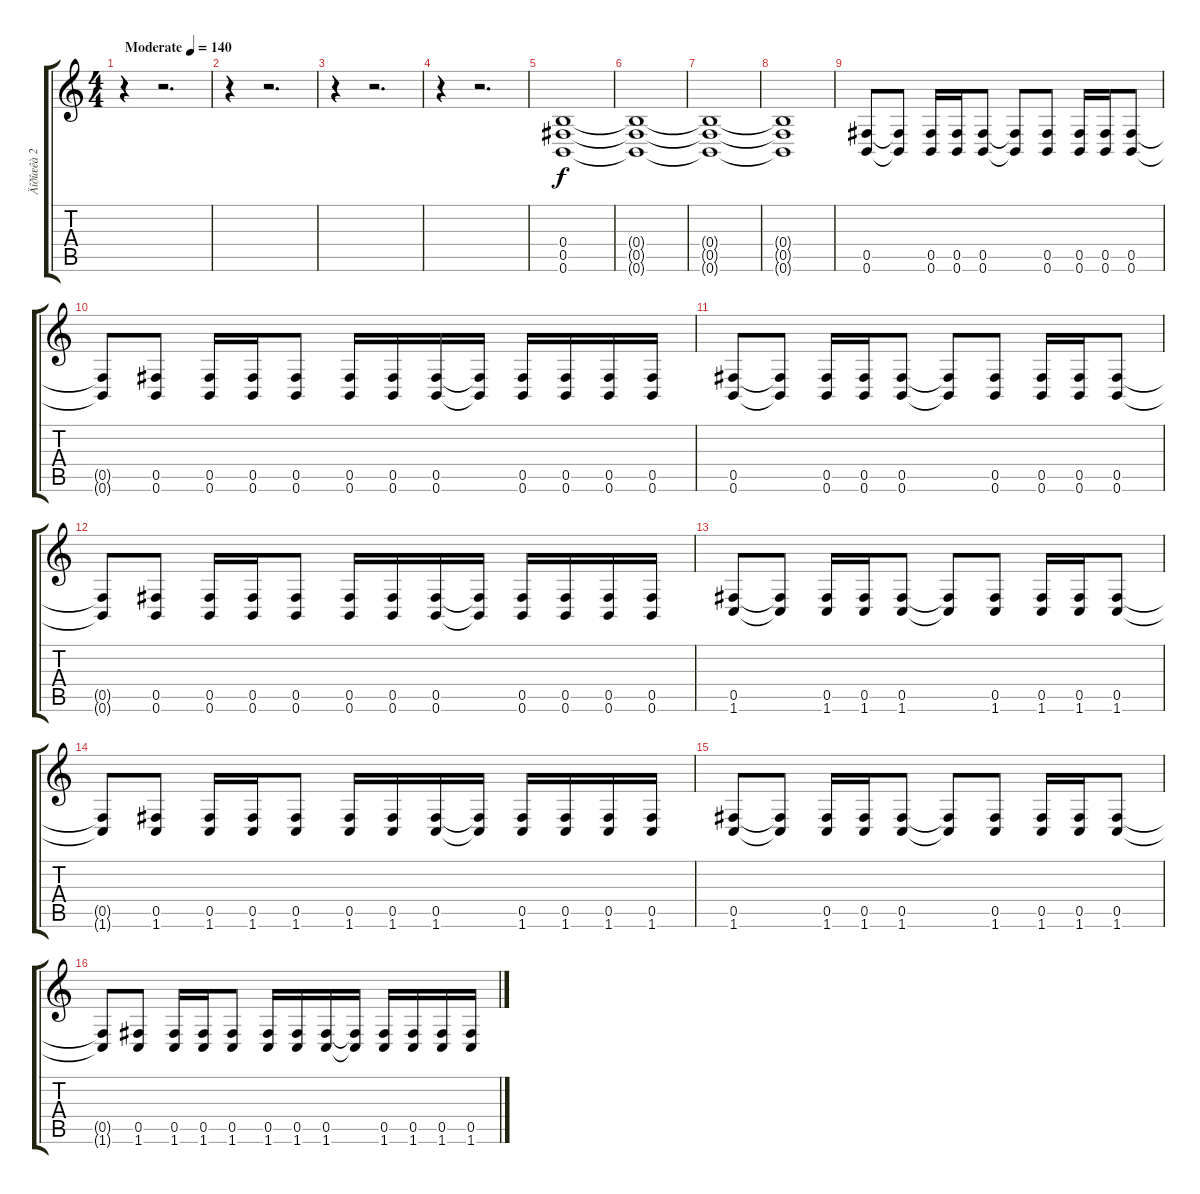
\track ("Äîðîæêà 2" "Äîðîæêà 2") {instrument distortionguitar}
\staff {score tabs}
\tuning (Db4 Ab3 E3 B2 Gb2 B1) {hide}
\ts (4 4)
\tempo (140 "Moderate")
\clef g2
\ks c
r.4{dy f instrument distortionguitar} r.2{d} |
r.4 r.2{d} |
r.4 r.2{d} |
r.4 r.2{d} |
(0.4 0.5 0.6).1 |
(0.4{t} 0.5{t} 0.6{t}).1 |
(0.4{t} 0.5{t} 0.6{t}).1 |
(0.4{t} 0.5{t} 0.6{t}).1 |
(0.5 0.6).8 (0.5{t} 0.6{t}).8 (0.5 0.6).16 (0.5 0.6).16 (0.5 0.6).8 (0.5{t} 0.6{t}).8 (0.5 0.6).8 (0.5 0.6).16 (0.5 0.6).16 (0.5 0.6).8 |
(0.5{t} 0.6{t}).8 (0.5 0.6).8 (0.5 0.6).16 (0.5 0.6).16 (0.5 0.6).8 (0.5 0.6).16 (0.5 0.6).16 (0.5 0.6).16 (0.5{t} 0.6{t}).16 (0.5 0.6).16 (0.5 0.6).16 (0.5 0.6).16 (0.5 0.6).16 |
(0.5 0.6).8 (0.5{t} 0.6{t}).8 (0.5 0.6).16 (0.5 0.6).16 (0.5 0.6).8 (0.5{t} 0.6{t}).8 (0.5 0.6).8 (0.5 0.6).16 (0.5 0.6).16 (0.5 0.6).8 |
(0.5{t} 0.6{t}).8 (0.5 0.6).8 (0.5 0.6).16 (0.5 0.6).16 (0.5 0.6).8 (0.5 0.6).16 (0.5 0.6).16 (0.5 0.6).16 (0.5{t} 0.6{t}).16 (0.5 0.6).16 (0.5 0.6).16 (0.5 0.6).16 (0.5 0.6).16 |
(0.5 1.6).8 (0.5{t} 1.6{t}).8 (0.5 1.6).16 (0.5 1.6).16 (0.5 1.6).8 (0.5{t} 1.6{t}).8 (0.5 1.6).8 (0.5 1.6).16 (0.5 1.6).16 (0.5 1.6).8 |
(0.5{t} 1.6{t}).8 (0.5 1.6).8 (0.5 1.6).16 (0.5 1.6).16 (0.5 1.6).8 (0.5 1.6).16 (0.5 1.6).16 (0.5 1.6).16 (0.5{t} 1.6{t}).16 (0.5 1.6).16 (0.5 1.6).16 (0.5 1.6).16 (0.5 1.6).16 |
(0.5 1.6).8 (0.5{t} 1.6{t}).8 (0.5 1.6).16 (0.5 1.6).16 (0.5 1.6).8 (0.5{t} 1.6{t}).8 (0.5 1.6).8 (0.5 1.6).16 (0.5 1.6).16 (0.5 1.6).8 |
(0.5{t} 1.6{t}).8 (0.5 1.6).8 (0.5 1.6).16 (0.5 1.6).16 (0.5 1.6).8 (0.5 1.6).16 (0.5 1.6).16 (0.5 1.6).16 (0.5{t} 1.6{t}).16 (0.5 1.6).16 (0.5 1.6).16 (0.5 1.6).16 (0.5 1.6).16
